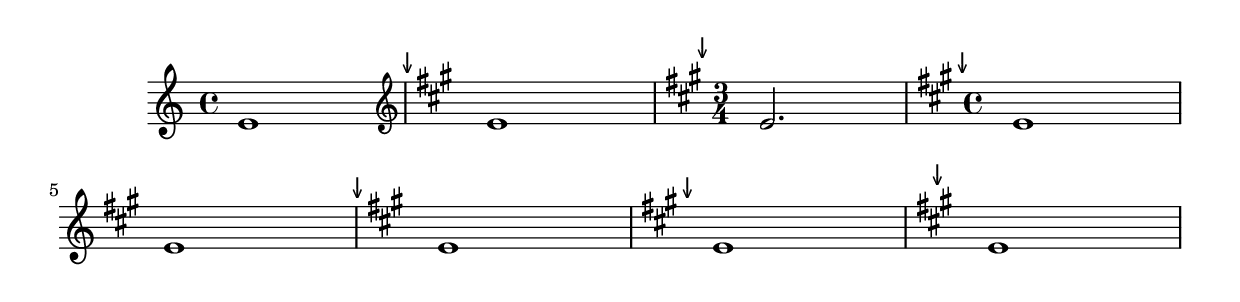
%% Do not edit this file; it is auto-generated from LSR http://lsr.dsi.unimi.it
%% This file is in the public domain.
\version "2.11.50"

\header {
  lsrtags = "text"

  texidoc = "
If specified, text marks may be aligned with notation objects other
than bar lines.  These objects include @code{ambitus},
@code{breathing-sign}, @code{clef}, @code{custos}, @code{staff-bar},
@code{left-edge}, @code{key-cancellation}, @code{key-signature}, and
@code{time-signature}.



In such cases, text marks will be horizontally centered above the
object. However this can be changed, as demonstrated on the second line
of this example (in a score with multiple staves, this setting should
be done for all the staves).



"
  doctitle = "Aligning marks with various notation objects"
} % begin verbatim
\relative c' {
  e1
  
  % the RehearsalMark will be centered above the Clef
  \override Score.RehearsalMark #'break-align-symbols = #'(clef)
  \key a \major
  \clef treble
  \mark "↓"
  e
  
  % the RehearsalMark will be centered above the TimeSignature
  \override Score.RehearsalMark #'break-align-symbols = #'(time-signature)
  \key a \major
  \clef treble
  \time 3/4
  \mark "↓"
  e2.
  
  % the RehearsalMark will be centered above the KeySignature
  \override Score.RehearsalMark #'break-align-symbols = #'(key-signature)
  \key a \major
  \clef treble
  \time 4/4
  \mark "↓"
  e1

  \break
  e
  
  % the RehearsalMark will be aligned with the left edge of the KeySignature
  \once \override Score.KeySignature #'break-align-anchor-alignment = #LEFT
  \mark "↓"
  \key a \major
  e
  
  % the RehearsalMark will be aligned with the right edge of the KeySignature
  \once \override Score.KeySignature #'break-align-anchor-alignment = #RIGHT
  \key a \major
  \mark "↓"
  e
  
  % the RehearsalMark will be aligned with the left edge of the KeySignature
  % and then shifted right by 1 unit.
  \once \override Score.KeySignature #'break-align-anchor = #1
  \key a \major
  \mark "↓"
  e1
}
